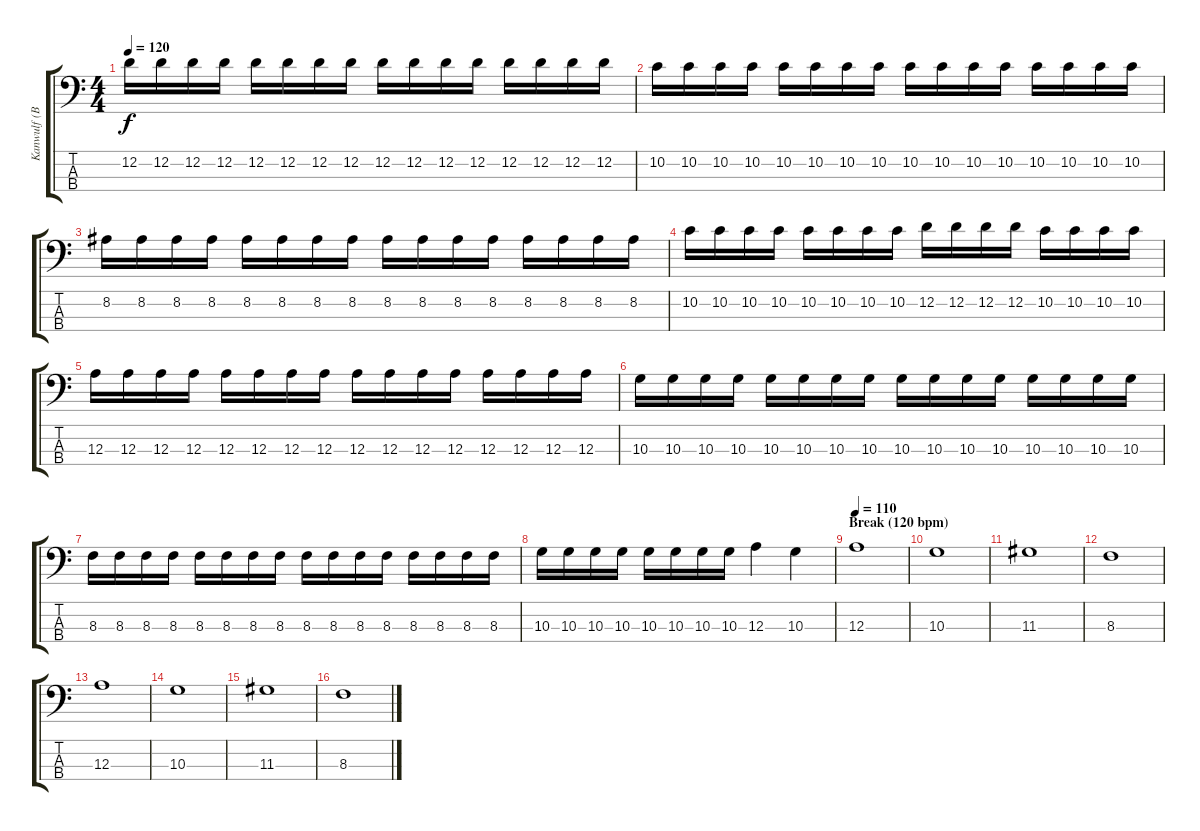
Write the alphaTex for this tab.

\track ("Kanwulf (Bass)" "Kanwulf (B") {instrument electricbasspick}
\staff {score tabs}
\tuning (G2 D2 A1 E1) {hide}
\ts (4 4)
\tempo 120
\clef f4
\ks c
12.2.16{dy f} 12.2.16 12.2.16 12.2.16 12.2.16 12.2.16 12.2.16 12.2.16 12.2.16 12.2.16 12.2.16 12.2.16 12.2.16 12.2.16 12.2.16 12.2.16 |
10.2.16 10.2.16 10.2.16 10.2.16 10.2.16 10.2.16 10.2.16 10.2.16 10.2.16 10.2.16 10.2.16 10.2.16 10.2.16 10.2.16 10.2.16 10.2.16 |
8.2.16 8.2.16 8.2.16 8.2.16 8.2.16 8.2.16 8.2.16 8.2.16 8.2.16 8.2.16 8.2.16 8.2.16 8.2.16 8.2.16 8.2.16 8.2.16 |
10.2.16 10.2.16 10.2.16 10.2.16 10.2.16 10.2.16 10.2.16 10.2.16 12.2.16 12.2.16 12.2.16 12.2.16 10.2.16 10.2.16 10.2.16 10.2.16 |
12.3.16 12.3.16 12.3.16 12.3.16 12.3.16 12.3.16 12.3.16 12.3.16 12.3.16 12.3.16 12.3.16 12.3.16 12.3.16 12.3.16 12.3.16 12.3.16 |
10.3.16 10.3.16 10.3.16 10.3.16 10.3.16 10.3.16 10.3.16 10.3.16 10.3.16 10.3.16 10.3.16 10.3.16 10.3.16 10.3.16 10.3.16 10.3.16 |
8.3.16 8.3.16 8.3.16 8.3.16 8.3.16 8.3.16 8.3.16 8.3.16 8.3.16 8.3.16 8.3.16 8.3.16 8.3.16 8.3.16 8.3.16 8.3.16 |
10.3.16 10.3.16 10.3.16 10.3.16 10.3.16 10.3.16 10.3.16 10.3.16 12.3.4 10.3.4 |
\section ("" "Break (120 bpm)")
\tempo 110
12.3.1 |
10.3.1 |
11.3.1 |
8.3.1 |
12.3.1 |
10.3.1 |
11.3.1 |
8.3.1
